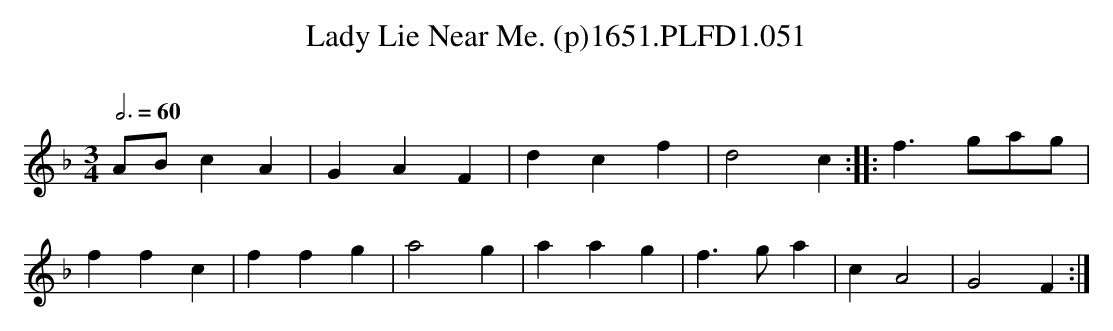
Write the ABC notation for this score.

X:1
T:Lady Lie Near Me. (p)1651.PLFD1.051
M:3/4
L:1/4
Q:3/4=60
O:
K:F
A/B/cA|GAF|dcf|d2c:||:f>ga/g/|
ffc|ffg|a2g|aag|f>ga|cA2|G2F:|
